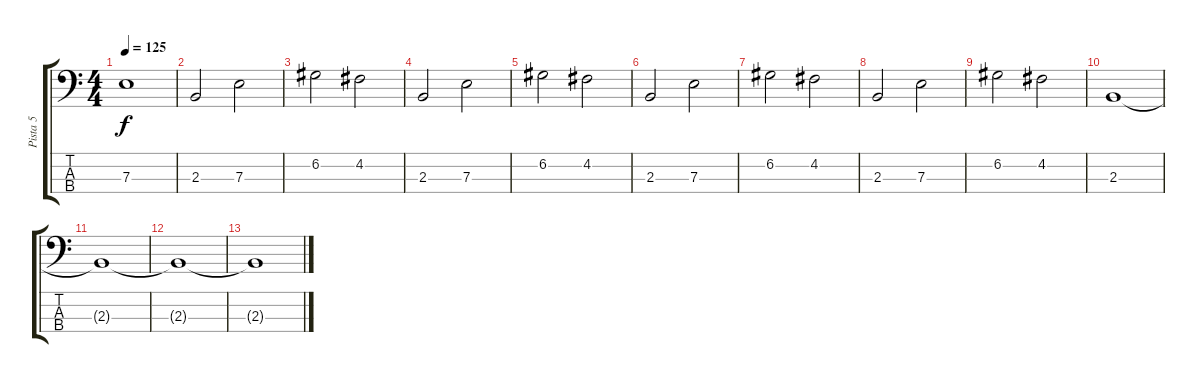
\track ("Pista 5" "Pista 5") {instrument electricbasspick}
\staff {score tabs}
\tuning (G2 D2 A1 E1) {hide}
\ts (4 4)
\tempo 125
\clef f4
\ks c
7.3{t}.1{dy f} |
2.3.2 7.3.2 |
6.2.2 4.2.2 |
2.3.2 7.3.2 |
6.2.2 4.2.2 |
2.3.2 7.3.2 |
6.2.2 4.2.2 |
2.3.2 7.3.2 |
6.2.2 4.2.2 |
2.3.1 |
2.3{t}.1 |
2.3{t}.1 |
2.3{t}.1
